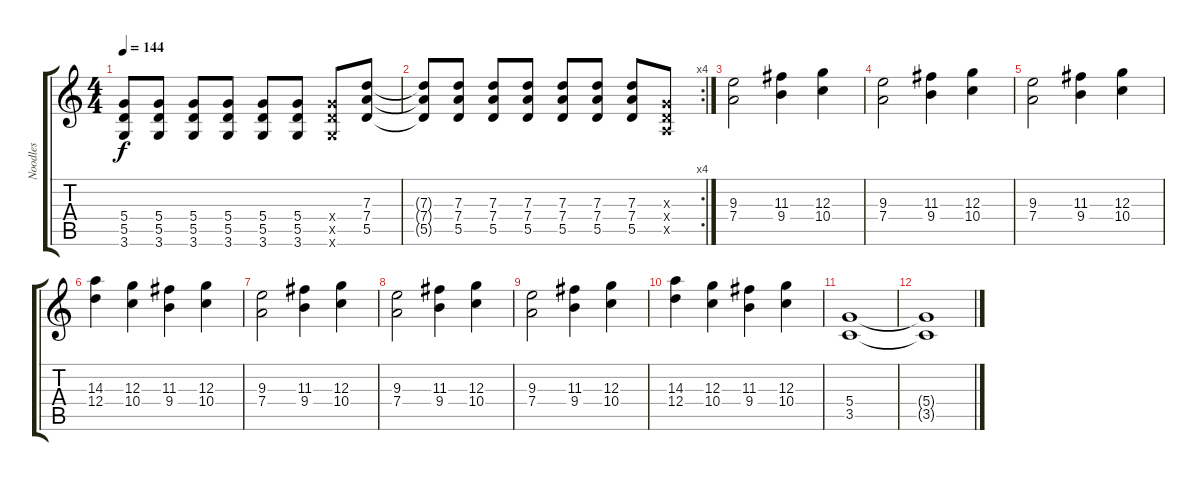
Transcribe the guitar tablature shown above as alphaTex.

\track ("Noodles" "Noodles") {instrument distortionguitar}
\staff {score tabs}
\tuning (E4 B3 G3 D3 A2 E2) {hide}
\ts (4 4)
\tempo 144
\clef g2
\ks c
(5.4{t} 5.5{t} 3.6{t}).8{dy f} (5.4 5.5 3.6).8 (5.4 5.5 3.6).8 (5.4 5.5 3.6).8 (5.4 5.5 3.6).8 (5.4 5.5 3.6).8 (5.4{x} 5.5{x} 3.6{x}).8 (7.3 7.4 5.5).8 |
\rc 4
(7.3{t} 7.4{t} 5.5{t}).8 (7.3 7.4 5.5).8 (7.3 7.4 5.5).8 (7.3 7.4 5.5).8 (7.3 7.4 5.5).8 (7.3 7.4 5.5).8 (7.3 7.4 5.5).8 (0.3{x} 0.4{x} 0.5{x}).8 |
(9.3 7.4).2 (11.3 9.4).4 (12.3 10.4).4 |
(9.3 7.4).2 (11.3 9.4).4 (12.3 10.4).4 |
(9.3 7.4).2 (11.3 9.4).4 (12.3 10.4).4 |
(14.3 12.4).4 (12.3 10.4).4 (11.3 9.4).4 (12.3 10.4).4 |
(9.3 7.4).2 (11.3 9.4).4 (12.3 10.4).4 |
(9.3 7.4).2 (11.3 9.4).4 (12.3 10.4).4 |
(9.3 7.4).2 (11.3 9.4).4 (12.3 10.4).4 |
(14.3 12.4).4 (12.3 10.4).4 (11.3 9.4).4 (12.3 10.4).4 |
(5.4 3.5).1{volume 8} |
(5.4{t} 3.5{t}).1{volume 0}
